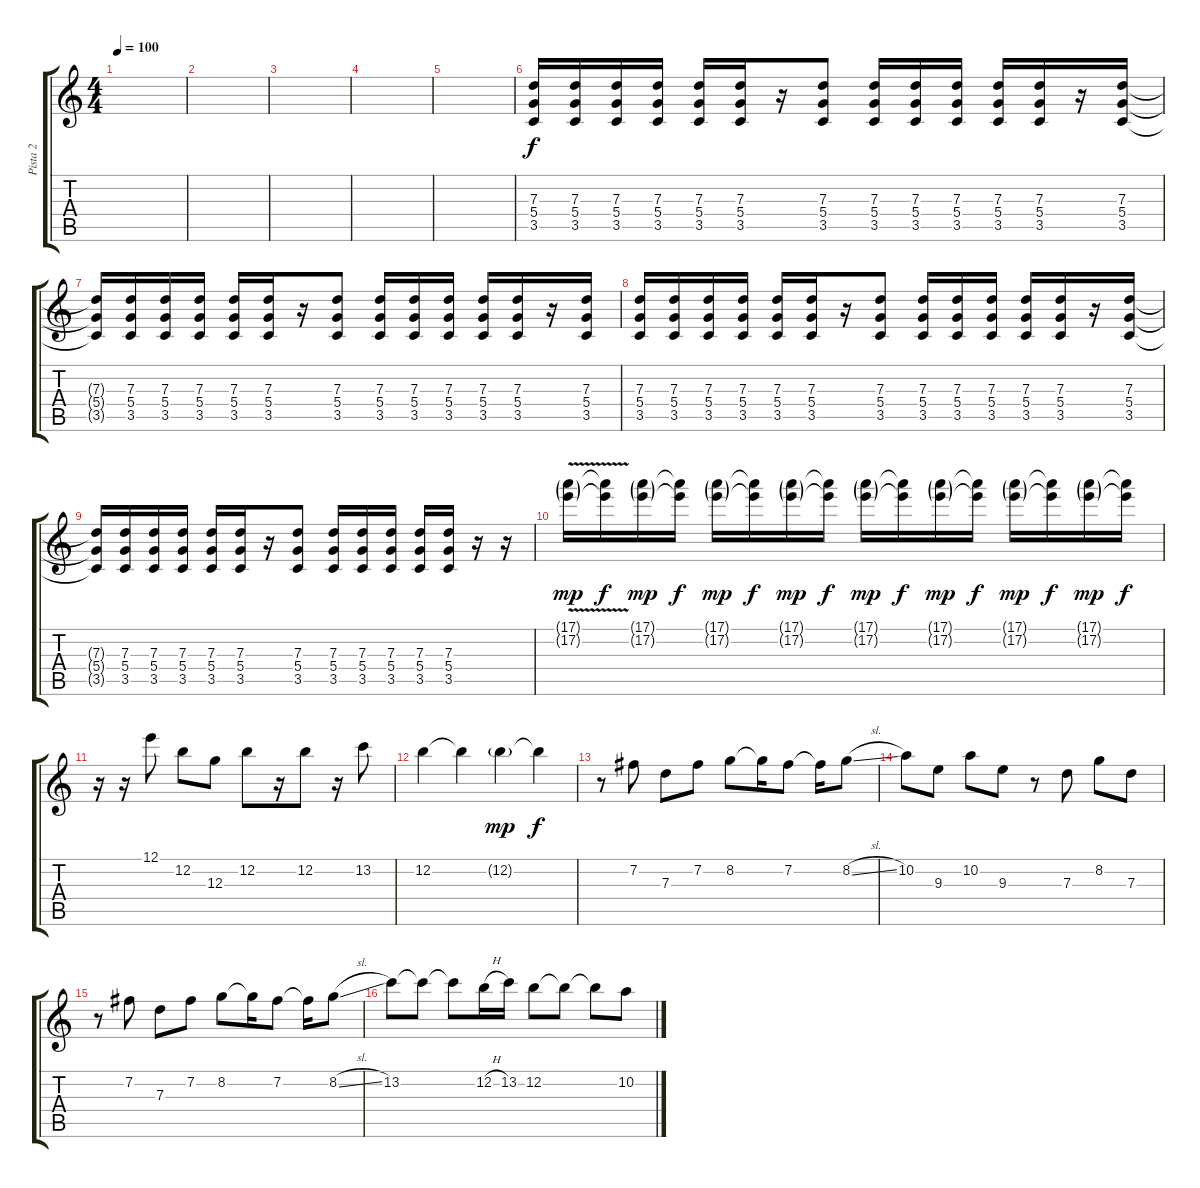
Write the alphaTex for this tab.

\track ("Pista 2" "Pista 2") {instrument electricguitarjazz}
\staff {score tabs}
\tuning (E4 B3 G3 D3 A2 E2) {hide}
\ts (4 4)
\tempo 100
\clef g2
\ks c
|
|
|
|
|
(7.3 5.4 3.5).16 (7.3 5.4 3.5).16 (7.3 5.4 3.5).16 (7.3 5.4 3.5).16 (7.3 5.4 3.5).16 (7.3 5.4 3.5).16 r.16 (7.3 5.4 3.5).8 (7.3 5.4 3.5).16 (7.3 5.4 3.5).16 (7.3 5.4 3.5).16 (7.3 5.4 3.5).16 (7.3 5.4 3.5).16 r.16 (7.3 5.4 3.5).16 |
(7.3{t} 5.4{t} 3.5{t}).16 (7.3 5.4 3.5).16 (7.3 5.4 3.5).16 (7.3 5.4 3.5).16 (7.3 5.4 3.5).16 (7.3 5.4 3.5).16 r.16 (7.3 5.4 3.5).8 (7.3 5.4 3.5).16 (7.3 5.4 3.5).16 (7.3 5.4 3.5).16 (7.3 5.4 3.5).16 (7.3 5.4 3.5).16 r.16 (7.3 5.4 3.5).16 |
(7.3 5.4 3.5).16 (7.3 5.4 3.5).16 (7.3 5.4 3.5).16 (7.3 5.4 3.5).16 (7.3 5.4 3.5).16 (7.3 5.4 3.5).16 r.16 (7.3 5.4 3.5).8 (7.3 5.4 3.5).16 (7.3 5.4 3.5).16 (7.3 5.4 3.5).16 (7.3 5.4 3.5).16 (7.3 5.4 3.5).16 r.16 (7.3 5.4 3.5).16 |
(7.3{t} 5.4{t} 3.5{t}).16 (7.3 5.4 3.5).16 (7.3 5.4 3.5).16 (7.3 5.4 3.5).16 (7.3 5.4 3.5).16 (7.3 5.4 3.5).16 r.16 (7.3 5.4 3.5).8 (7.3 5.4 3.5).16 (7.3 5.4 3.5).16 (7.3 5.4 3.5).16 (7.3 5.4 3.5).16 (7.3 5.4 3.5).16 r.16 r.16 |
(17.1{v g} 17.2{g}).16{dy mp} (17.1{t} 17.2{t}).16{dy f} (17.1{g} 17.2{g}).16{dy mp} (17.1{t} 17.2{t}).16{dy f} (17.1{g} 17.2{g}).16{dy mp} (17.1{t} 17.2{t}).16{dy f} (17.1{g} 17.2{g}).16{dy mp} (17.1{t} 17.2{t}).16{dy f} (17.1{g} 17.2{g}).16{dy mp} (17.1{t} 17.2{t}).16{dy f} (17.1{g} 17.2{g}).16{dy mp} (17.1{t} 17.2{t}).16{dy f} (17.1{g} 17.2{g}).16{dy mp} (17.1{t} 17.2{t}).16{dy f} (17.1{g} 17.2{g}).16{dy mp} (17.1{t} 17.2{t}).16{dy f} |
r.16 r.16 12.1.8 12.2.8 12.3.8 12.2.8 r.16 12.2.8 r.16 13.2.8 |
12.2.4 12.2{t}.4 12.2{g}.4{dy mp} 12.2{t}.4{dy f} |
r.8 7.2.8 7.3.8 7.2.8 8.2.8 8.2{t}.16 7.2.8 7.2{t}.16 8.2{sl}.8 |
10.2.8 9.3.8 10.2.8 9.3.8 r.8 7.3.8 8.2.8 7.3.8 |
r.8 7.2.8 7.3.8 7.2.8 8.2.8 8.2{t}.16 7.2.8 7.2{t}.16 8.2{sl}.8 |
13.2.8 13.2{t}.8 13.2{t}.8 12.2{h}.16 13.2.16 12.2.8 12.2{t}.8 12.2{t}.8 10.2.8
